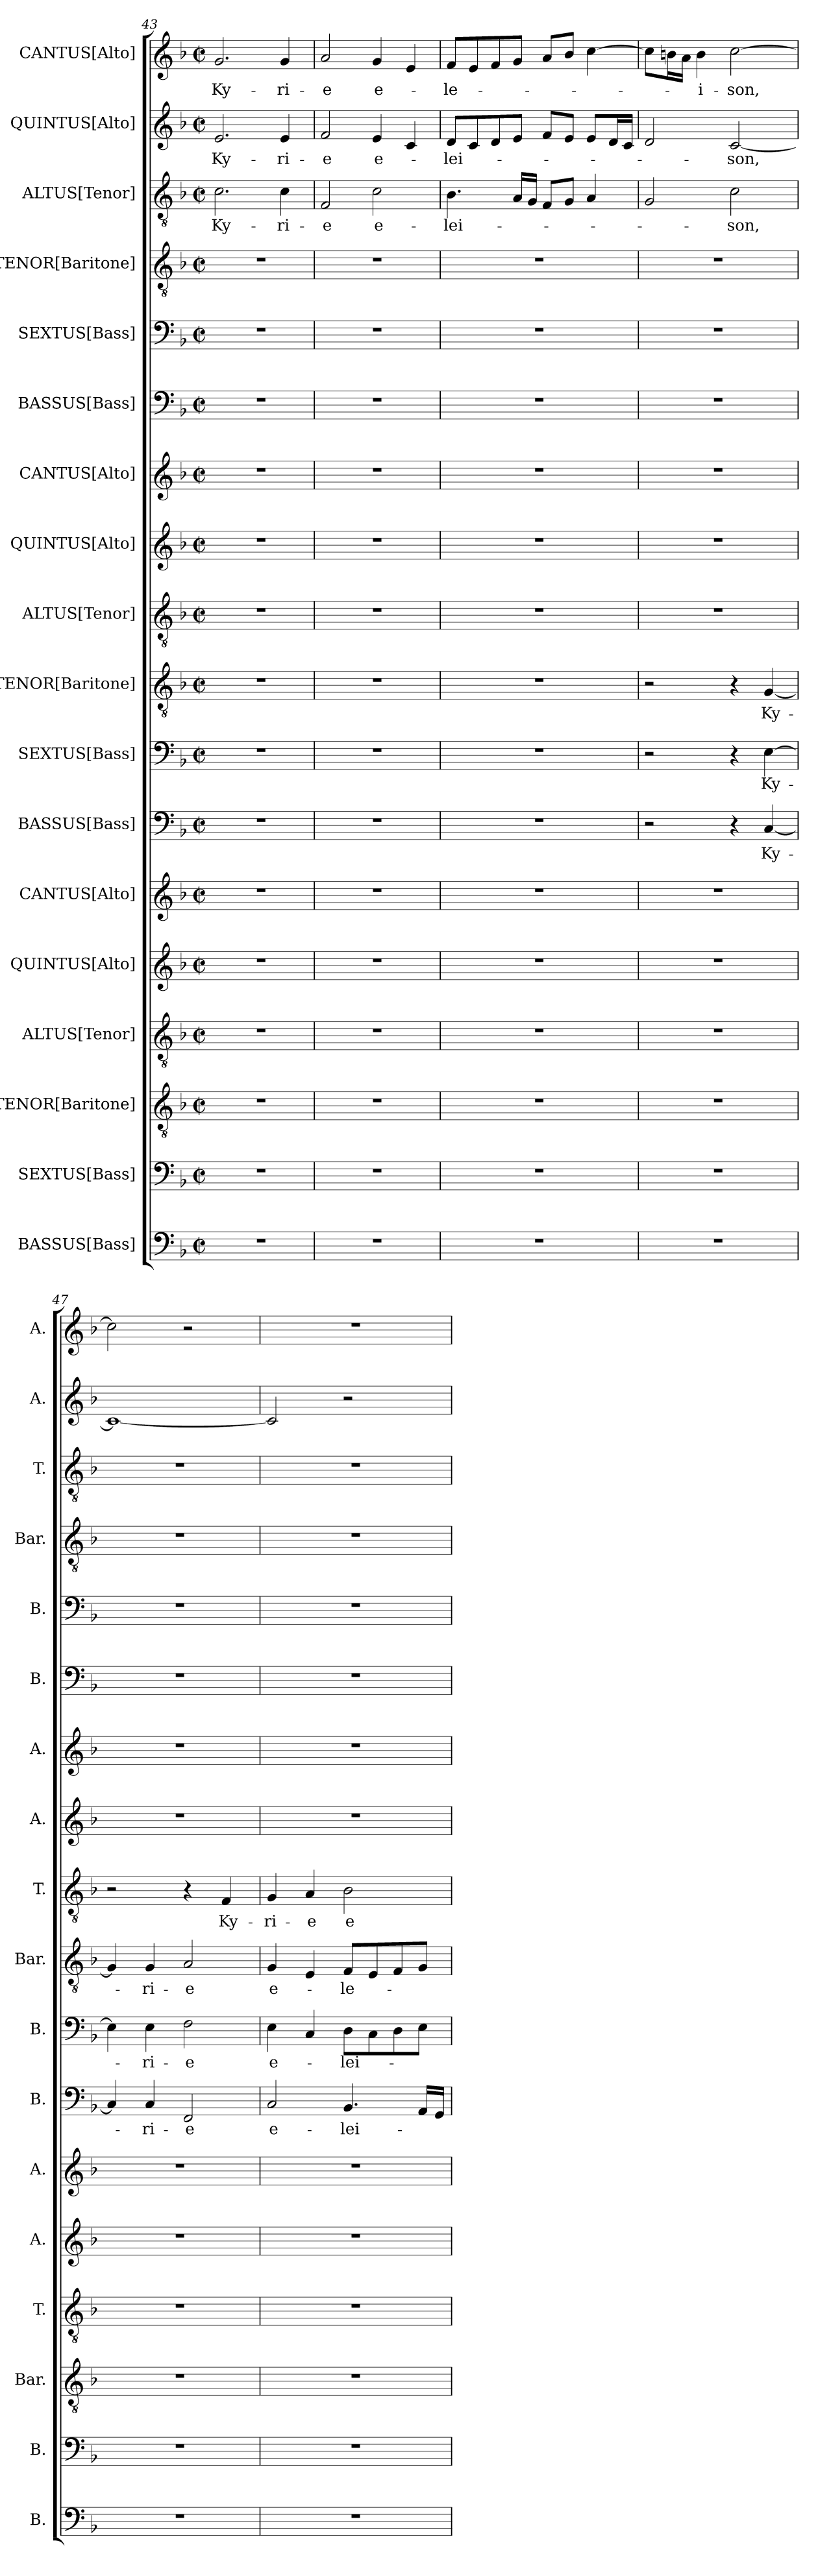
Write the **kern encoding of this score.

**kern	**kern	**kern	**kern	**kern	**kern	**kern	**text	**kern	**text	**kern	**text	**kern	**text	**kern	**kern	**kern	**kern	**kern	**kern	**text	**kern	**text	**kern	**text
*part18	*part17	*part16	*part15	*part14	*part13	*part12	*part12	*part11	*part11	*part10	*part10	*part9	*part9	*part8	*part7	*part6	*part5	*part4	*part3	*part3	*part2	*part2	*part1	*part1
*staff18	*staff17	*staff16	*staff15	*staff14	*staff13	*staff12	*staff12	*staff11	*staff11	*staff10	*staff10	*staff9	*staff9	*staff8	*staff7	*staff6	*staff5	*staff4	*staff3	*staff3	*staff2	*staff2	*staff1	*staff1
*I"BASSUS[Bass]	*I"SEXTUS[Bass]	*I"TENOR[Baritone]	*I"ALTUS[Tenor]	*I"QUINTUS[Alto]	*I"CANTUS[Alto]	*I"BASSUS[Bass]	*	*I"SEXTUS[Bass]	*	*I"TENOR[Baritone]	*	*I"ALTUS[Tenor]	*	*I"QUINTUS[Alto]	*I"CANTUS[Alto]	*I"BASSUS[Bass]	*I"SEXTUS[Bass]	*I"TENOR[Baritone]	*I"ALTUS[Tenor]	*	*I"QUINTUS[Alto]	*	*I"CANTUS[Alto]	*
*I'B.	*I'B.	*I'Bar.	*I'T.	*I'A.	*I'A.	*I'B.	*	*I'B.	*	*I'Bar.	*	*I'T.	*	*I'A.	*I'A.	*I'B.	*I'B.	*I'Bar.	*I'T.	*	*I'A.	*	*I'A.	*
!!LO:PB:g=z
*clefF4	*clefF4	*clefGv2	*clefGv2	*clefG2	*clefG2	*clefF4	*	*clefF4	*	*clefGv2	*	*clefGv2	*	*clefG2	*clefG2	*clefF4	*clefF4	*clefGv2	*clefGv2	*	*clefG2	*	*clefG2	*
*	*	*ITrd7c12	*ITrd7c12	*	*	*	*	*	*	*ITrd7c12	*	*ITrd7c12	*	*	*	*	*	*ITrd7c12	*ITrd7c12	*	*	*	*	*
*k[b-]	*k[b-]	*k[b-]	*k[b-]	*k[b-]	*k[b-]	*k[b-]	*	*k[b-]	*	*k[b-]	*	*k[b-]	*	*k[b-]	*k[b-]	*k[b-]	*k[b-]	*k[b-]	*k[b-]	*	*k[b-]	*	*k[b-]	*
*F:	*F:	*F:	*F:	*F:	*F:	*F:	*	*F:	*	*F:	*	*F:	*	*F:	*F:	*F:	*F:	*F:	*F:	*	*F:	*	*F:	*
*M2/2	*M2/2	*M2/2	*M2/2	*M2/2	*M2/2	*M2/2	*	*M2/2	*	*M2/2	*	*M2/2	*	*M2/2	*M2/2	*M2/2	*M2/2	*M2/2	*M2/2	*	*M2/2	*	*M2/2	*
*met(c|)	*met(c|)	*met(c|)	*met(c|)	*met(c|)	*met(c|)	*met(c|)	*	*met(c|)	*	*met(c|)	*	*met(c|)	*	*met(c|)	*met(c|)	*met(c|)	*met(c|)	*met(c|)	*met(c|)	*	*met(c|)	*	*met(c|)	*
=43	=43	=43	=43	=43	=43	=43	=43	=43	=43	=43	=43	=43	=43	=43	=43	=43	=43	=43	=43	=43	=43	=43	=43	=43
!	!	!	!	!	!	!	!	!	!	!	!	!	!	!	!	!	!	!	!	!LO:LY:b	!	!LO:LY:b	!	!LO:LY:b
1r	1r	1r	1r	1r	1r	1r	.	1r	.	1r	.	1r	.	1r	1r	1r	1r	1r	2.C\	Ky-	2.e/	Ky-	2.g/	Ky-
!	!	!	!	!	!	!	!	!	!	!	!	!	!	!	!	!	!	!	!	!LO:LY:b	!	!LO:LY:b	!	!LO:LY:b
.	.	.	.	.	.	.	.	.	.	.	.	.	.	.	.	.	.	.	4C\	-ri-	4e/	-ri-	4g/	-ri-
=44	=44	=44	=44	=44	=44	=44	=44	=44	=44	=44	=44	=44	=44	=44	=44	=44	=44	=44	=44	=44	=44	=44	=44	=44
!	!	!	!	!	!	!	!	!	!	!	!	!	!	!	!	!	!	!	!	!LO:LY:b	!	!LO:LY:b	!	!LO:LY:b
1r	1r	1r	1r	1r	1r	1r	.	1r	.	1r	.	1r	.	1r	1r	1r	1r	1r	2FF/	-e	2f/	-e	2a/	-e
!	!	!	!	!	!	!	!	!	!	!	!	!	!	!	!	!	!	!	!	!LO:LY:b	!	!LO:LY:b	!	!LO:LY:b
.	.	.	.	.	.	.	.	.	.	.	.	.	.	.	.	.	.	.	2C\	e-	4e/	e-	4g/	e-
.	.	.	.	.	.	.	.	.	.	.	.	.	.	.	.	.	.	.	.	.	4c/	.	4e/	.
=45	=45	=45	=45	=45	=45	=45	=45	=45	=45	=45	=45	=45	=45	=45	=45	=45	=45	=45	=45	=45	=45	=45	=45	=45
!	!	!	!	!	!	!	!	!	!	!	!	!	!	!	!	!	!	!	!	!LO:LY:b	!	!LO:LY:b	!	!LO:LY:b
1r	1r	1r	1r	1r	1r	1r	.	1r	.	1r	.	1r	.	1r	1r	1r	1r	1r	4.BB-\	-lei-	8d/L	-lei-	8f/L	-le-
.	.	.	.	.	.	.	.	.	.	.	.	.	.	.	.	.	.	.	.	.	8c/	.	8e/	.
.	.	.	.	.	.	.	.	.	.	.	.	.	.	.	.	.	.	.	.	.	8d/	.	8f/	.
.	.	.	.	.	.	.	.	.	.	.	.	.	.	.	.	.	.	.	16AA/LL	.	8e/J	.	8g/J	.
.	.	.	.	.	.	.	.	.	.	.	.	.	.	.	.	.	.	.	16GG/JJ	.	.	.	.	.
.	.	.	.	.	.	.	.	.	.	.	.	.	.	.	.	.	.	.	8FF/L	.	8f/L	.	8a/L	.
.	.	.	.	.	.	.	.	.	.	.	.	.	.	.	.	.	.	.	8GG/J	.	8e/J	.	8b-/J	.
.	.	.	.	.	.	.	.	.	.	.	.	.	.	.	.	.	.	.	4AA/	.	8e/L	.	[>4cc\	.
.	.	.	.	.	.	.	.	.	.	.	.	.	.	.	.	.	.	.	.	.	16d/L	.	.	.
.	.	.	.	.	.	.	.	.	.	.	.	.	.	.	.	.	.	.	.	.	16c/JJ	.	.	.
=46	=46	=46	=46	=46	=46	=46	=46	=46	=46	=46	=46	=46	=46	=46	=46	=46	=46	=46	=46	=46	=46	=46	=46	=46
1r	1r	1r	1r	1r	1r	2r	.	2r	.	2r	.	1r	.	1r	1r	1r	1r	1r	2GG/	.	2d/	.	8cc\L]	.
.	.	.	.	.	.	.	.	.	.	.	.	.	.	.	.	.	.	.	.	.	.	.	16bn\L	.
.	.	.	.	.	.	.	.	.	.	.	.	.	.	.	.	.	.	.	.	.	.	.	16a\JJ	.
!	!	!	!	!	!	!	!	!	!	!	!	!	!	!	!	!	!	!	!	!	!	!	!	!LO:LY:b
.	.	.	.	.	.	.	.	.	.	.	.	.	.	.	.	.	.	.	.	.	.	.	4b\	-i-
!	!	!	!	!	!	!	!	!	!	!	!	!	!	!	!	!	!	!	!	!LO:LY:b	!	!LO:LY:b	!	!LO:LY:b
.	.	.	.	.	.	4r	.	4r	.	4r	.	.	.	.	.	.	.	.	2C\	-son,	[<2c/	-son,	[>2cc\	-son,
!	!	!	!	!	!	!	!LO:LY:b	!	!LO:LY:b	!	!LO:LY:b	!	!	!	!	!	!	!	!	!	!	!	!	!
.	.	.	.	.	.	[<4C/	Ky-	[>4E\	Ky-	[<4GG/	Ky-	.	.	.	.	.	.	.	.	.	.	.	.	.
=47	=47	=47	=47	=47	=47	=47	=47	=47	=47	=47	=47	=47	=47	=47	=47	=47	=47	=47	=47	=47	=47	=47	=47	=47
1r	1r	1r	1r	1r	1r	4C/]	.	4E\]	.	4GG/]	.	2r	.	1r	1r	1r	1r	1r	1r	.	1c_	.	2cc\]	.
!	!	!	!	!	!	!	!LO:LY:b	!	!LO:LY:b	!	!LO:LY:b	!	!	!	!	!	!	!	!	!	!	!	!	!
.	.	.	.	.	.	4C/	-ri-	4E\	-ri-	4GG/	-ri-	.	.	.	.	.	.	.	.	.	.	.	.	.
!	!	!	!	!	!	!	!LO:LY:b	!	!LO:LY:b	!	!LO:LY:b	!	!	!	!	!	!	!	!	!	!	!	!	!
.	.	.	.	.	.	2FF/	-e	2F\	-e	2AA/	-e	4r	.	.	.	.	.	.	.	.	.	.	2r	.
!	!	!	!	!	!	!	!	!	!	!	!	!	!LO:LY:b	!	!	!	!	!	!	!	!	!	!	!
.	.	.	.	.	.	.	.	.	.	.	.	4FF/	Ky-	.	.	.	.	.	.	.	.	.	.	.
=48	=48	=48	=48	=48	=48	=48	=48	=48	=48	=48	=48	=48	=48	=48	=48	=48	=48	=48	=48	=48	=48	=48	=48	=48
!	!	!	!	!	!	!	!LO:LY:b	!	!LO:LY:b	!	!LO:LY:b	!	!LO:LY:b	!	!	!	!	!	!	!	!	!	!	!
1r	1r	1r	1r	1r	1r	2C/	e-	4E\	e-	4GG/	e-	4GG/	-ri-	1r	1r	1r	1r	1r	1r	.	2c/]	.	1r	.
!	!	!	!	!	!	!	!	!	!	!	!	!	!LO:LY:b	!	!	!	!	!	!	!	!	!	!	!
.	.	.	.	.	.	.	.	4C/	.	4EE/	.	4AA/	-e	.	.	.	.	.	.	.	.	.	.	.
!	!	!	!	!	!	!	!LO:LY:b	!	!LO:LY:b	!	!LO:LY:b	!	!LO:LY:b	!	!	!	!	!	!	!	!	!	!	!
.	.	.	.	.	.	4.BB-/	-lei-	8D\L	-lei-	8FF/L	-le-	2BB-\	e-	.	.	.	.	.	.	.	2r	.	.	.
.	.	.	.	.	.	.	.	8C\	.	8EE/	.	.	.	.	.	.	.	.	.	.	.	.	.	.
.	.	.	.	.	.	.	.	8D\	.	8FF/	.	.	.	.	.	.	.	.	.	.	.	.	.	.
.	.	.	.	.	.	16AA/LL	.	8E\J	.	8GG/J	.	.	.	.	.	.	.	.	.	.	.	.	.	.
.	.	.	.	.	.	16GG/JJ	.	.	.	.	.	.	.	.	.	.	.	.	.	.	.	.	.	.
=	=	=	=	=	=	=	=	=	=	=	=	=	=	=	=	=	=	=	=	=	=	=	=	=
*-	*-	*-	*-	*-	*-	*-	*-	*-	*-	*-	*-	*-	*-	*-	*-	*-	*-	*-	*-	*-	*-	*-	*-	*-
